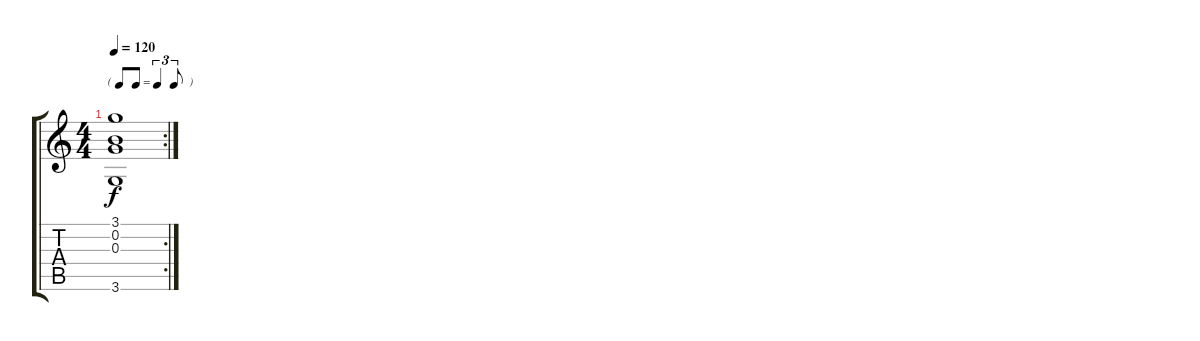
\track "" {instrument acousticguitarsteel}
\staff {score tabs}
\tuning (E4 B3 G3 D3 A2 E2) {hide}
\rc 2
\ts (4 4)
\tf triplet8th
\tempo 120
\clef g2
\ks c
(3.1 0.2 0.3 3.6).1{dy f}
